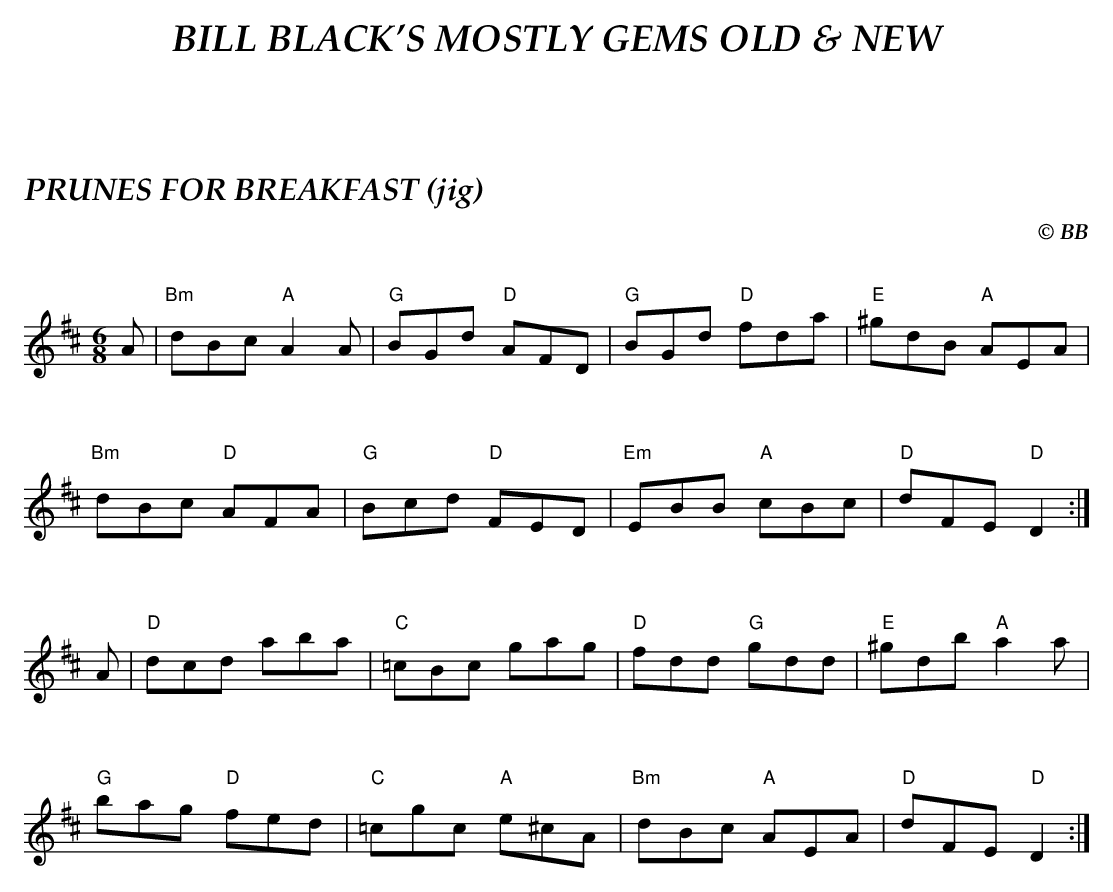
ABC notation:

X:1
T:PRUNES FOR BREAKFAST (jig)
C:© BB
Q:1/4=160
M:6/8
L:1/8
K:D
A|"Bm"dBc "A"A2 A|"G"BGd "D"AFD|"G"BGd "D"fda|"E"^gdB "A"AEA|
"Bm"dBc "D"AFA|"G"Bcd "D"FED|"Em"EBB "A"cBc|"D"dFE "D"D2 :|
A|"D"dcd aba|"C"=cBc gag|"D"fdd "G"gdd|"E"^gdb "A"a2 a|
"G"bag "D"fed|"C"=cgc "A"e^cA|"Bm"dBc "A"AEA|"D"dFE "D"D2 :|
